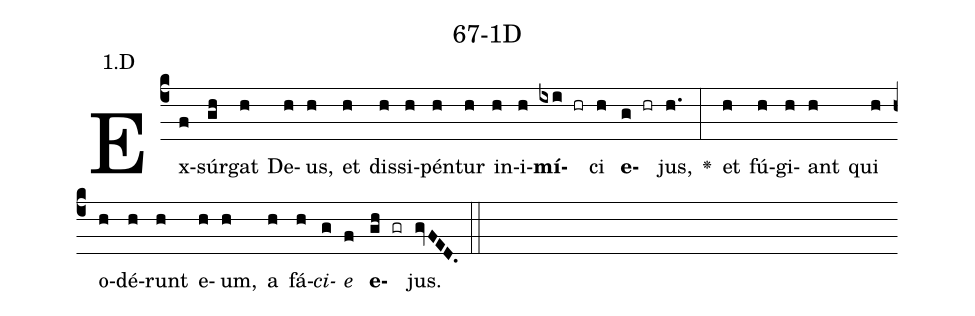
name: 67-1D;
annotation: 1.D;
%%
(c4)Ex(f)súr(gh)gat(h) De(h)us,(h) et(h) dis(h)si(h)pén(h)tur(h) in(h)i(h)<b>mí</b>(ixi hr)ci(h) <b>e</b>(g hr)jus,(h.) <v>\greheightstar</v>(:) et(h) fú(h)gi(h)ant(h) qui(h) o(h)dé(h)runt(h) e(h)um,(h) a(h) fá(h)<i>ci</i>(g)<i>e</i>(f) <b>e</b>(gh gr)jus.(gvFED.) (::)


%E(h) u(h) o(g) u(f) a(gh) e.(gvFED.) (::)
